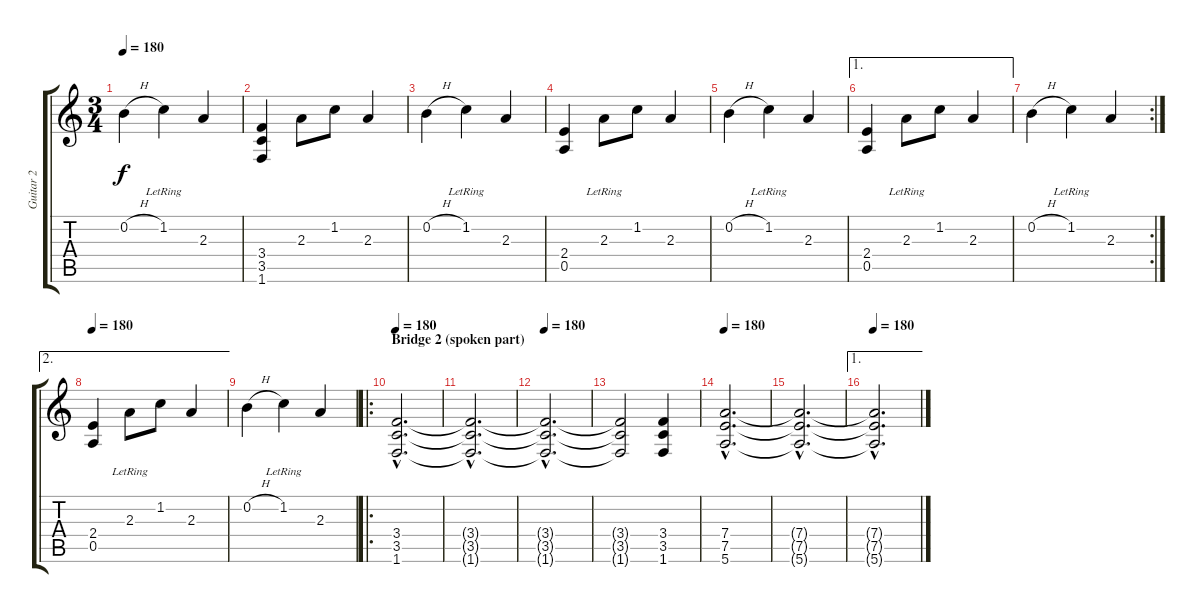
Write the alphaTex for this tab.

\track ("Guitar 2" "Guitar 2") {instrument overdrivenguitar}
\staff {score tabs}
\tuning (E4 B3 G3 D3 A2 E2) {hide}
\ts (3 4)
\tempo 180
\clef g2
\ks c
0.2{h}.4{dy f} 1.2{lr}.4 2.3.4 |
(3.4 3.5 1.6).4 2.3.8 1.2.8 2.3.4 |
0.2{h}.4 1.2{lr}.4 2.3.4 |
(2.4 0.5).4 2.3{lr}.8 1.2.8 2.3.4 |
0.2{h}.4 1.2{lr}.4 2.3.4 |
\ae 1
(2.4 0.5).4 2.3{lr}.8 1.2.8 2.3.4 |
\rc 2
0.2{h}.4 1.2{lr}.4 2.3.4 |
\ae 2
\tempo 180
(2.4 0.5).4 2.3{lr}.8 1.2.8 2.3.4 |
0.2{h}.4 1.2{lr}.4 2.3.4 |
\ro
\section ("" "Bridge 2 (spoken part)")
\tempo 180
(3.4{hac} 3.5{hac} 1.6{hac}).2{d} |
(3.4{hac t} 3.5{hac t} 1.6{hac t}).2{d} |
\tempo 180
(3.4{hac t} 3.5{hac t} 1.6{hac t}).2{d} |
(3.4{t} 3.5{t} 1.6{t}).2 (3.4 3.5 1.6).4 |
\tempo 180
(7.4{hac} 7.5{hac} 5.6{hac}).2{d} |
(7.4{hac t} 7.5{hac t} 5.6{hac t}).2{d} |
\ae 1
\tempo 180
(7.4{hac t} 7.5{hac t} 5.6{hac t}).2{d}
